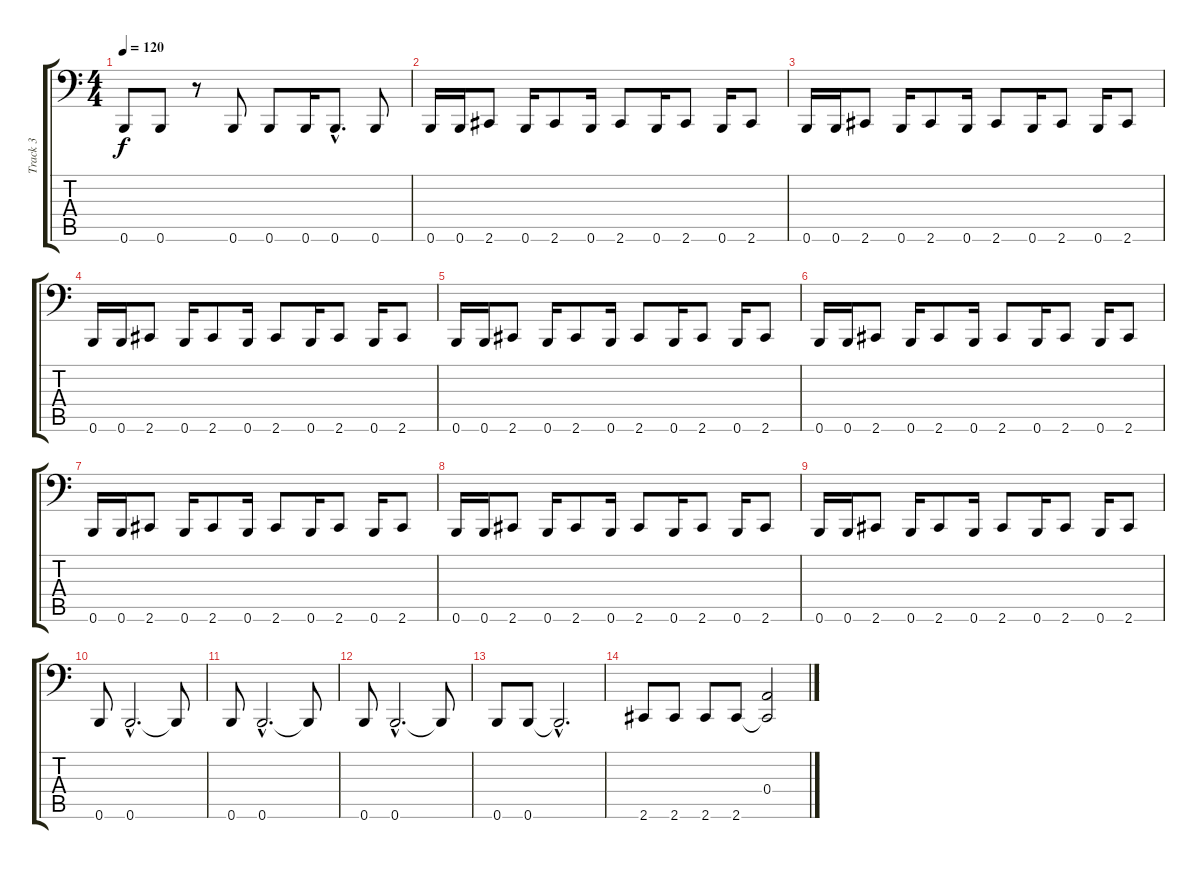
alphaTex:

\track ("Track 3" "Track 3") {instrument slapbass2}
\staff {score tabs}
\tuning (C3 G2 D2 A1 E1 B0) {hide}
\ts (4 4)
\tempo 120
\clef f4
\ks c
0.6.8{dy f} 0.6.8 r.8 0.6.8 0.6.8 0.6.16 0.6{hac}.8{d} 0.6.8 |
0.6.16 0.6.16 2.6.8 0.6.16 2.6.8 0.6.16 2.6.8 0.6.16 2.6.8 0.6.16 2.6.8 |
0.6.16 0.6.16 2.6.8 0.6.16 2.6.8 0.6.16 2.6.8 0.6.16 2.6.8 0.6.16 2.6.8 |
0.6.16 0.6.16 2.6.8 0.6.16 2.6.8 0.6.16 2.6.8 0.6.16 2.6.8 0.6.16 2.6.8 |
0.6.16 0.6.16 2.6.8 0.6.16 2.6.8 0.6.16 2.6.8 0.6.16 2.6.8 0.6.16 2.6.8 |
0.6.16 0.6.16 2.6.8 0.6.16 2.6.8 0.6.16 2.6.8 0.6.16 2.6.8 0.6.16 2.6.8 |
0.6.16 0.6.16 2.6.8 0.6.16 2.6.8 0.6.16 2.6.8 0.6.16 2.6.8 0.6.16 2.6.8 |
0.6.16 0.6.16 2.6.8 0.6.16 2.6.8 0.6.16 2.6.8 0.6.16 2.6.8 0.6.16 2.6.8 |
0.6.16 0.6.16 2.6.8 0.6.16 2.6.8 0.6.16 2.6.8 0.6.16 2.6.8 0.6.16 2.6.8 |
0.6.8 0.6{hac}.2{d} 0.6{t}.8 |
0.6.8 0.6{hac}.2{d} 0.6{t}.8 |
0.6.8 0.6{hac}.2{d} 0.6{t}.8 |
0.6.8 0.6.8 0.6{hac t}.2{d} |
2.6.8 2.6.8 2.6.8 2.6.8 (0.4 2.6{t}).2
